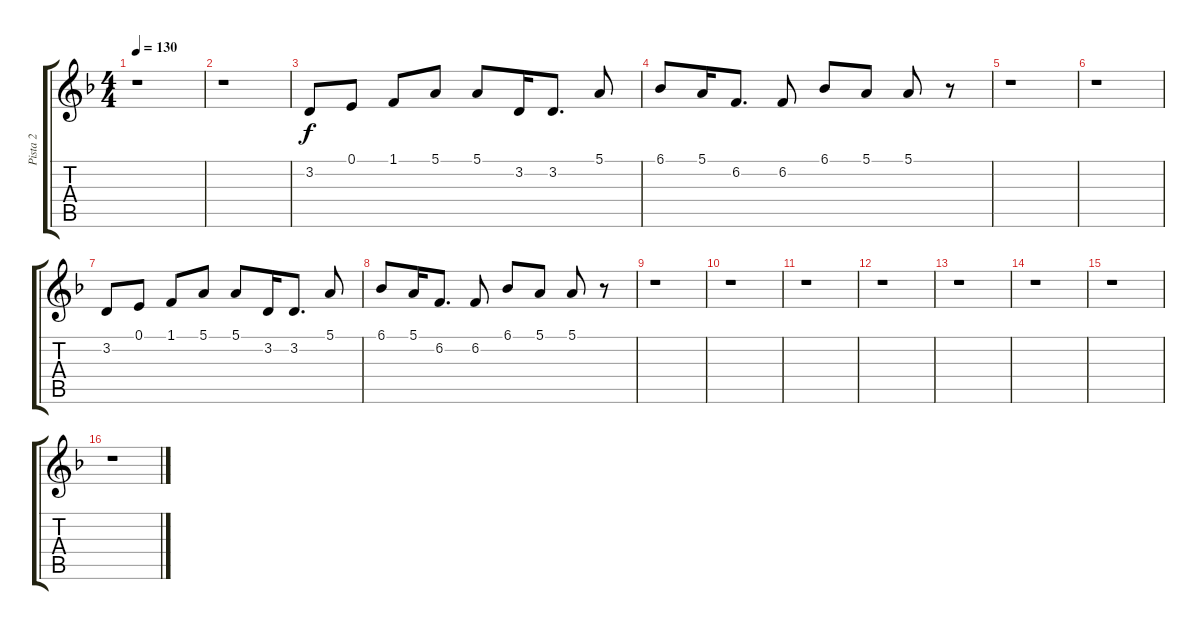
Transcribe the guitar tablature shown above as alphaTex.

\track ("Pista 2" "Pista 2") {instrument synthvoice}
\staff {score tabs}
\tuning (E4 B3 G3 D3 A2 E2) {hide}
\ts (4 4)
\tempo 130
\clef g2
\ks dminor
r.1{dy f} |
r.1 |
3.2.8 0.1.8 1.1.8 5.1.8 5.1.8 3.2.16 3.2.8{d} 5.1.8 |
6.1.8 5.1.16 6.2.8{d} 6.2.8 6.1.8 5.1.8 5.1.8 r.8 |
r.1 |
r.1 |
3.2.8 0.1.8 1.1.8 5.1.8 5.1.8 3.2.16 3.2.8{d} 5.1.8 |
6.1.8 5.1.16 6.2.8{d} 6.2.8 6.1.8 5.1.8 5.1.8 r.8 |
r.1 |
r.1 |
r.1 |
r.1 |
r.1 |
r.1 |
r.1 |
r.1
